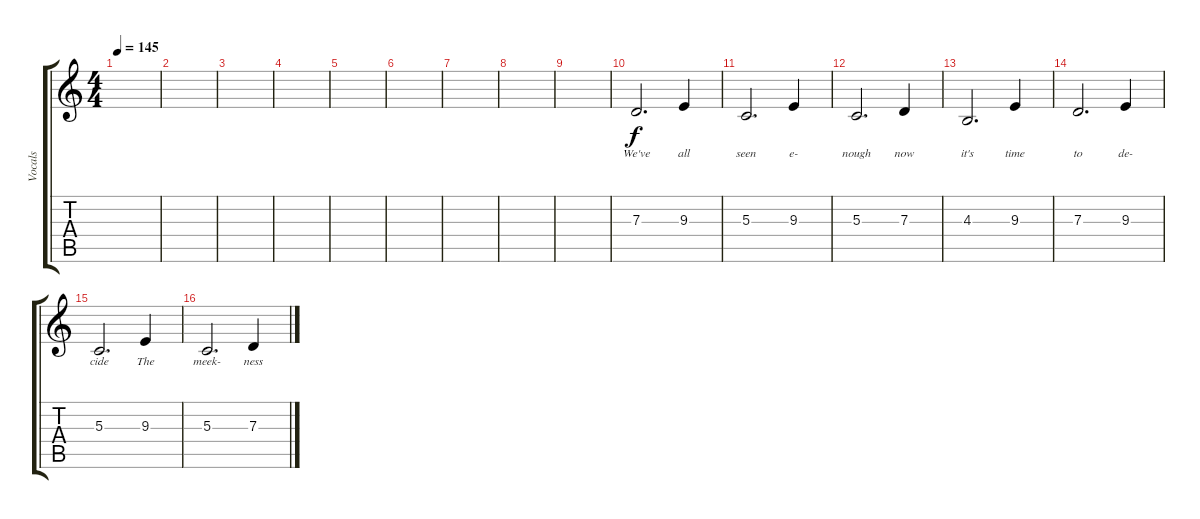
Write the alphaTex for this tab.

\track ("Vocals" "Vocals") {instrument clarinet}
\staff {score tabs}
\tuning (E4 B3 G3 D3 A2 E2) {hide}
\ts (4 4)
\tempo 145
\clef g2
\ks c
|
|
|
|
|
|
|
|
|
7.3.2{d lyrics (0 "We've") lyrics (1 "") lyrics (2 "") lyrics (3 "") lyrics (4 "")} 9.3.4{lyrics (0 "all") lyrics (1 "") lyrics (2 "") lyrics (3 "") lyrics (4 "")} |
5.3.2{d lyrics (0 "seen") lyrics (1 "") lyrics (2 "") lyrics (3 "") lyrics (4 "")} 9.3.4{lyrics (0 "e-") lyrics (1 "") lyrics (2 "") lyrics (3 "") lyrics (4 "")} |
5.3.2{d lyrics (0 "nough") lyrics (1 "") lyrics (2 "") lyrics (3 "") lyrics (4 "")} 7.3.4{lyrics (0 "now") lyrics (1 "") lyrics (2 "") lyrics (3 "") lyrics (4 "")} |
4.3.2{d lyrics (0 "it's") lyrics (1 "") lyrics (2 "") lyrics (3 "") lyrics (4 "")} 9.3.4{lyrics (0 "time") lyrics (1 "") lyrics (2 "") lyrics (3 "") lyrics (4 "")} |
7.3.2{d lyrics (0 "to") lyrics (1 "") lyrics (2 "") lyrics (3 "") lyrics (4 "")} 9.3.4{lyrics (0 "de-") lyrics (1 "") lyrics (2 "") lyrics (3 "") lyrics (4 "")} |
5.3.2{d lyrics (0 "cide") lyrics (1 "") lyrics (2 "") lyrics (3 "") lyrics (4 "")} 9.3.4{lyrics (0 "The") lyrics (1 "") lyrics (2 "") lyrics (3 "") lyrics (4 "")} |
5.3.2{d lyrics (0 "meek-") lyrics (1 "") lyrics (2 "") lyrics (3 "") lyrics (4 "")} 7.3.4{lyrics (0 "ness") lyrics (1 "") lyrics (2 "") lyrics (3 "") lyrics (4 "")}
